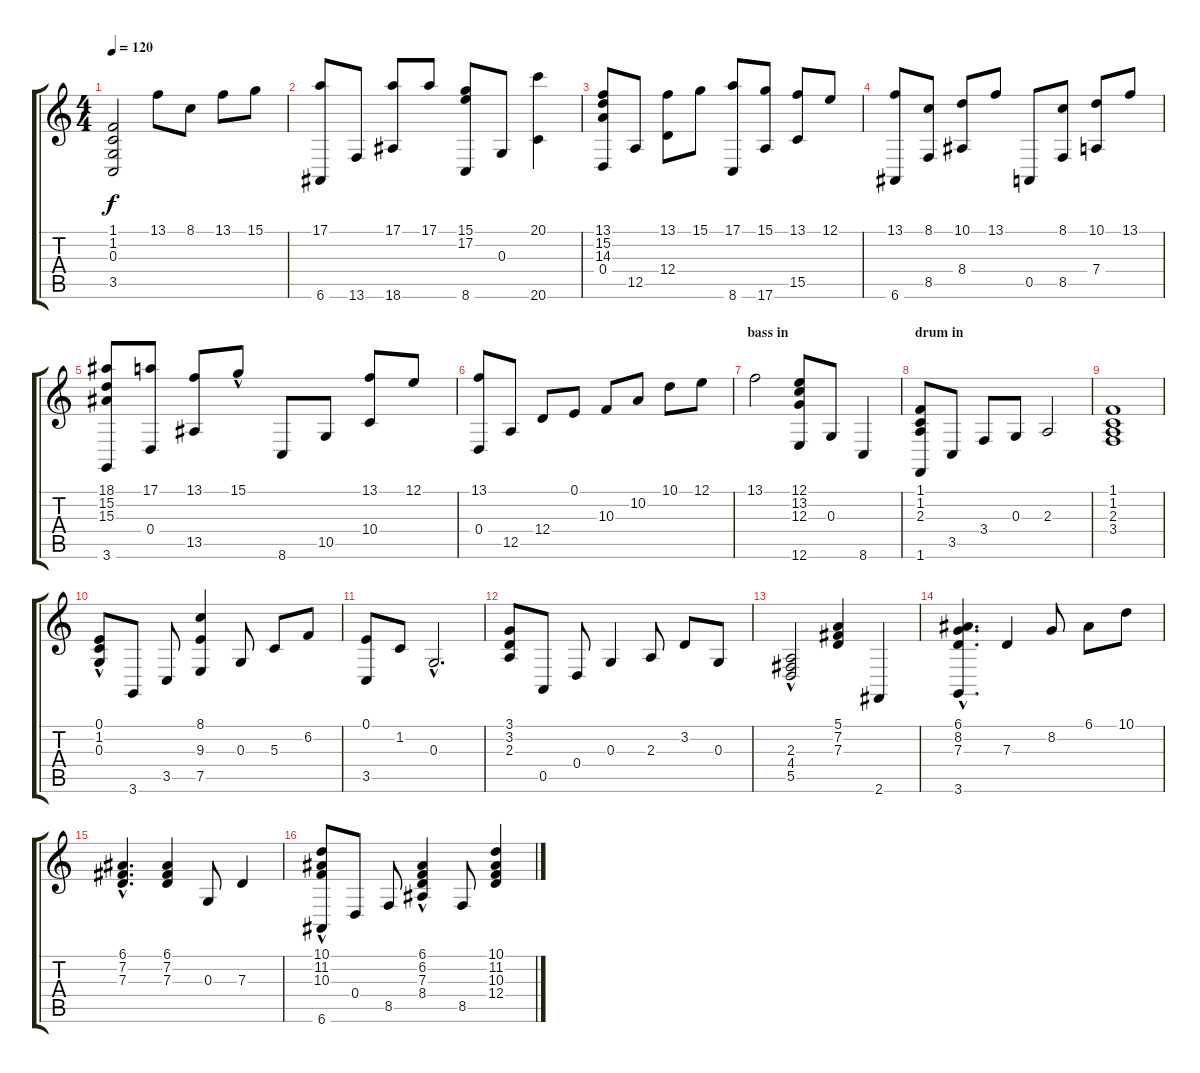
\track "" {instrument acousticgrandpiano}
\staff {score tabs}
\tuning (E4 B3 G3 D3 A2 E2) {hide}
\ts (4 4)
\tempo 120
\clef g2
\ks c
(1.1{t} 1.2{t} 0.3{t} 3.5{t}).2{dy f} 13.1.8 8.1.8 13.1.8 15.1.8 |
(17.1 6.6).8 13.6.8 (17.1 18.6).8 17.1.8 (15.1 17.2 8.6).8 0.3.8 (20.1 20.6).4 |
(13.1 15.2 14.3 0.4).8 12.5.8 (13.1 12.4).8 15.1.8 (17.1 8.6).8 (15.1 17.6).8 (13.1 15.5).8 12.1.8 |
(13.1 6.6).8 (8.1 8.5).8 (10.1 8.4).8 13.1.8 0.5.8 (8.1 8.5).8 (10.1 7.4).8 13.1.8 |
(18.1 15.2 15.3 3.6).8 (17.1 0.4).8 (13.1 13.5).8 15.1{hac}.8 8.6.8 10.5.8 (13.1 10.4).8 12.1.8 |
(13.1 0.4).8 12.5.8 12.4.8 0.1.8 10.3.8 10.2.8 10.1.8 12.1.8 |
\section ("" "bass in")
13.1.2 (12.1 13.2 12.3 12.6).8 0.3.8 8.6.4 |
\section ("" "drum in")
(1.1 1.2 2.3 1.6).8 3.5.8 3.4.8 0.3.8 2.3.2 |
(1.1 1.2 2.3 3.4).1 |
(0.1{hac} 1.2{hac} 0.3{hac}).8 3.6.8 3.5.8 (8.1 9.3 7.5).4 0.3.8 5.3.8 6.2.8 |
(0.1 3.5).8 1.2.8 0.3{hac}.2{d} |
(3.1 3.2 2.3).8 0.5.8 0.4.8 0.3.4 2.3.8 3.2.8 0.3.8 |
(2.3 4.4 5.5{hac}).2 (5.1 7.2 7.3).4 2.6.4 |
(6.1{hac} 8.2{hac} 7.3{hac} 3.6).4{d} 7.3.4 8.2.8 6.1.8 10.1.8 |
(6.1{hac} 7.2{hac} 7.3{hac}).4{d} (6.1 7.2 7.3).4 0.3.8 7.3.4 |
(10.1{hac} 11.2{hac} 10.3{hac} 6.6).8 0.4.8 8.5.8 (6.1{hac} 6.2{hac} 7.3{hac} 8.4).4 8.5.8 (10.1 11.2 10.3 12.4).4
